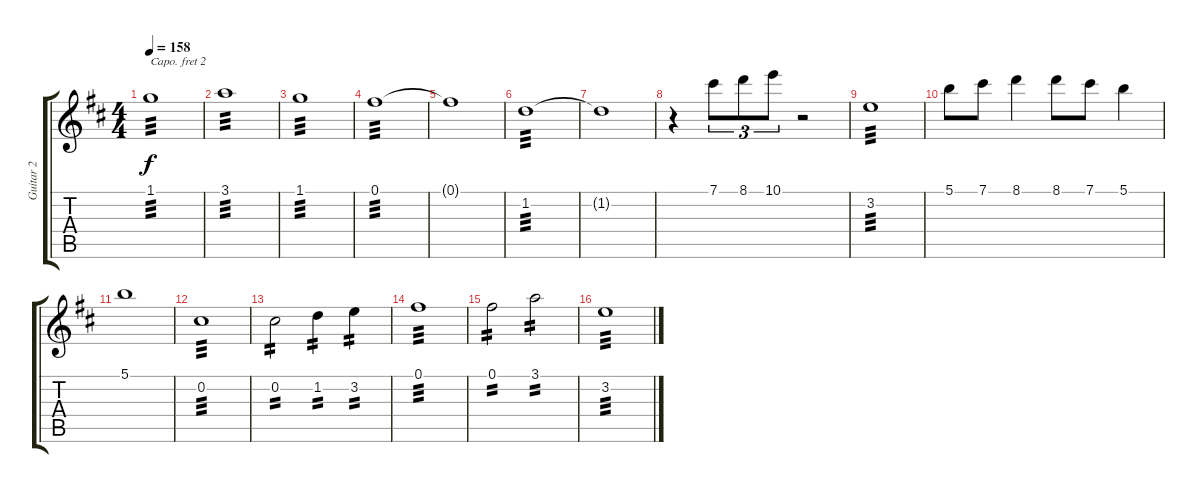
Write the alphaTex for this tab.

\track ("Guitar 2" "Guitar 2") {instrument acousticguitarnylon}
\staff {score tabs}
\capo 2
\tuning (E4 B3 G3 D3 A2 E2) {hide}
\ts (4 4)
\tempo 158
\clef g2
\ks d
1.1.1{tp 3 dy f} |
3.1.1{tp 3} |
1.1.1{tp 3} |
0.1.1{tp 3} |
0.1{t}.1 |
1.2.1{tp 3} |
1.2{t}.1 |
r.4 7.1.8{tu (3 2)} 8.1.8{tu (3 2)} 10.1.8{tu (3 2)} r.2 |
3.2.1{tp 3} |
5.1.8 7.1.8 8.1.4 8.1.8 7.1.8 5.1.4 |
5.1.1 |
0.2.1{tp 3} |
0.2.2{tp 2} 1.2.4{tp 2} 3.2.4{tp 2} |
0.1.1{tp 3} |
0.1.2{tp 2} 3.1.2{tp 2} |
3.2.1{tp 3}
